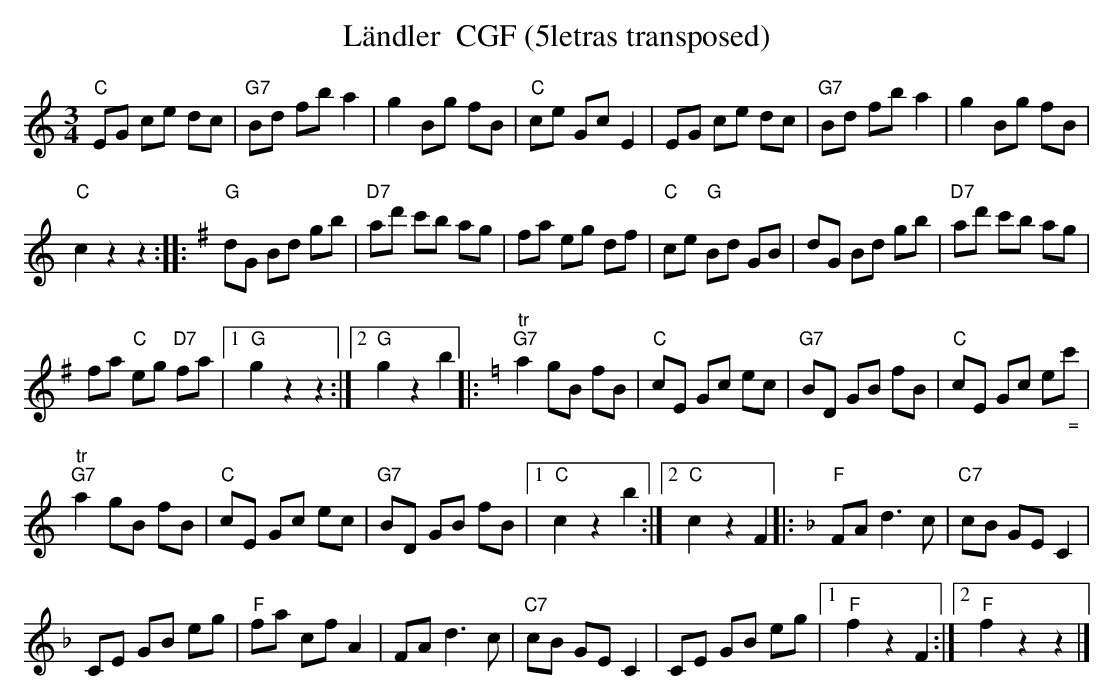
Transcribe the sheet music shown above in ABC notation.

X:1
T:L\"andler  CGF (5letras transposed)
M:3/4
L:1/8
K:C transpose=3 %%MIDI gchordon
"C"EG ce dc | "G7"Bd fba2 | g2 Bg fB | "C"ce GcE2 | EG ce dc | "G7"Bd fba2 | g2 Bg fB |
"C"c2z2z2 :: [K:G] "G"dG Bd gb | "D7"ad' c'b ag | fa eg df | "C"ce "G"Bd GB | dG Bd gb | "D7"ad' c'b ag |
fa "C"eg "D7"fa |1 "G"g2z2z2 :|2 "G"g2z2b2 |: [K:C] "tr""G7"a2 gB fB | "C"cE Gc ec | "G7"BD GB fB | "C"cE Gc e"_ ="c' |
"tr""G7"a2gB fB | "C"cE Gc ec | "G7"BD GB fB |1 "C"c2z2b2 :|2 "C"c2z2F2 |: [K:F] "F"FA d3c | "C7"cB GEC2 |
CE GB eg | "F"fa cfA2 | FA d3c | "C7"cB GEC2 | CE GB eg |1 "F"f2z2F2 :|2 "F"f2z2z2 |]
